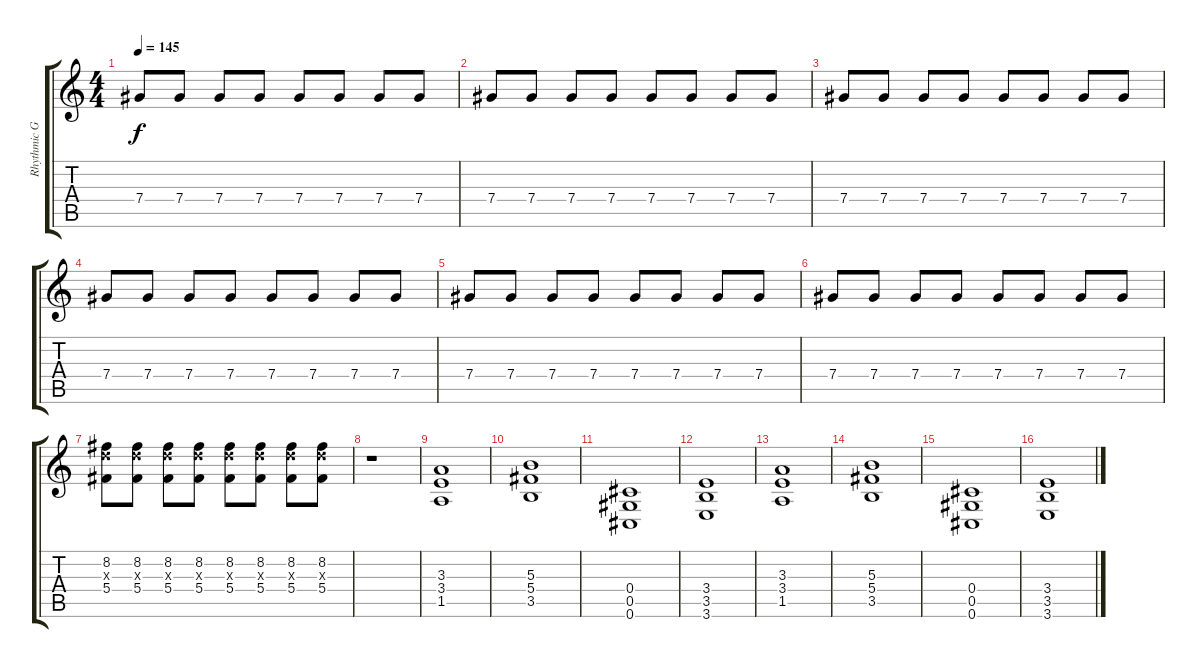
\track ("Rhythmic Guitar" "Rhythmic G") {instrument distortionguitar}
\staff {score tabs}
\tuning (Eb4 Bb3 Gb3 Db3 Ab2 Db2) {hide}
\ts (4 4)
\tempo 145
\clef g2
\ks c
7.4.8{dy f} 7.4.8 7.4.8 7.4.8 7.4.8 7.4.8 7.4.8 7.4.8 |
7.4.8 7.4.8 7.4.8 7.4.8 7.4.8 7.4.8 7.4.8 7.4.8 |
7.4.8 7.4.8 7.4.8 7.4.8 7.4.8 7.4.8 7.4.8 7.4.8 |
7.4.8 7.4.8 7.4.8 7.4.8 7.4.8 7.4.8 7.4.8 7.4.8 |
7.4.8 7.4.8 7.4.8 7.4.8 7.4.8 7.4.8 7.4.8 7.4.8 |
7.4.8 7.4.8 7.4.8 7.4.8 7.4.8 7.4.8 7.4.8 7.4.8 |
(8.2 8.3{x} 5.4).8 (8.2 8.3{x} 5.4).8 (8.2 8.3{x} 5.4).8 (8.2 8.3{x} 5.4).8 (8.2 8.3{x} 5.4).8 (8.2 8.3{x} 5.4).8 (8.2 8.3{x} 5.4).8 (8.2 8.3{x} 5.4).8 |
r.1 |
(3.3 3.4 1.5).1 |
(5.3 5.4 3.5).1 |
(0.4 0.5 0.6).1 |
(3.4 3.5 3.6).1 |
(3.3 3.4 1.5).1 |
(5.3 5.4 3.5).1 |
(0.4 0.5 0.6).1 |
(3.4 3.5 3.6).1
